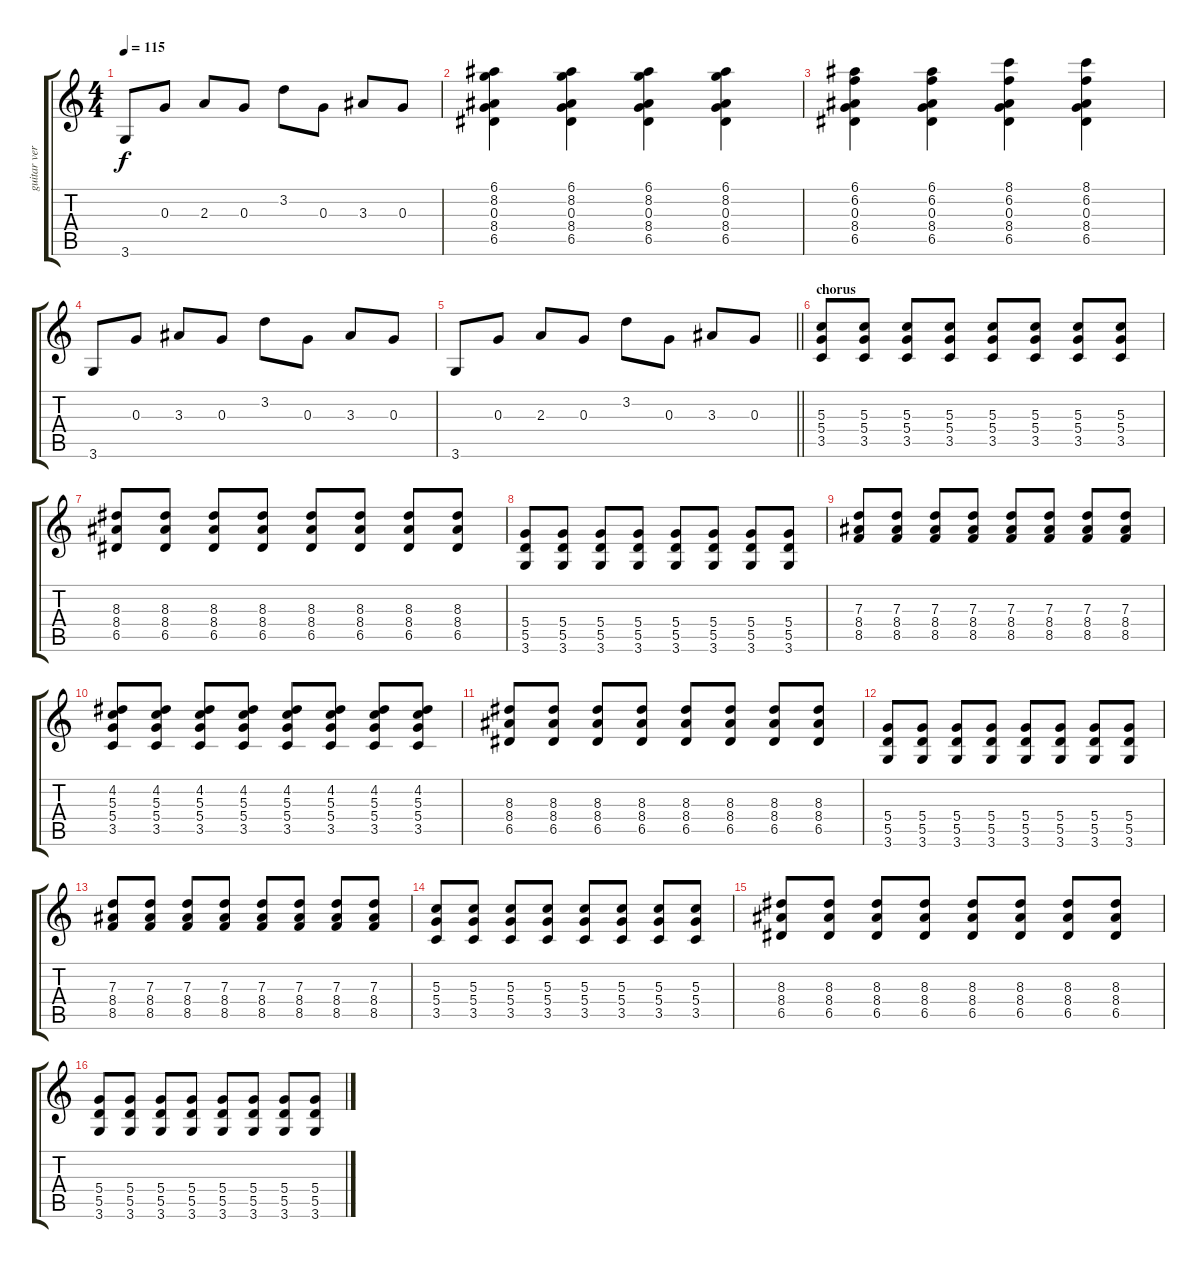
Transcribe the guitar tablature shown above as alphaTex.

\track ("guitar version" "guitar ver") {instrument acousticguitarnylon}
\staff {score tabs}
\tuning (E4 B3 G3 D3 A2 E2) {hide}
\ts (4 4)
\tempo 115
\clef g2
\ks c
3.6.8{dy f} 0.3.8 2.3.8 0.3.8 3.2.8 0.3.8 3.3.8 0.3.8 |
(6.1 8.2 0.3 8.4 6.5).4 (6.1 8.2 0.3 8.4 6.5).4 (6.1 8.2 0.3 8.4 6.5).4 (6.1 8.2 0.3 8.4 6.5).4 |
(6.1 6.2 0.3 8.4 6.5).4 (6.1 6.2 0.3 8.4 6.5).4 (8.1 6.2 0.3 8.4 6.5).4 (8.1 6.2 0.3 8.4 6.5).4 |
3.6.8 0.3.8 3.3.8 0.3.8 3.2.8 0.3.8 3.3.8 0.3.8 |
\barLineRight lightlight
3.6.8 0.3.8 2.3.8 0.3.8 3.2.8 0.3.8 3.3.8 0.3.8 |
\section ("" "chorus")
(5.3 5.4 3.5).8 (5.3 5.4 3.5).8 (5.3 5.4 3.5).8 (5.3 5.4 3.5).8 (5.3 5.4 3.5).8 (5.3 5.4 3.5).8 (5.3 5.4 3.5).8 (5.3 5.4 3.5).8 |
(8.3 8.4 6.5).8 (8.3 8.4 6.5).8 (8.3 8.4 6.5).8 (8.3 8.4 6.5).8 (8.3 8.4 6.5).8 (8.3 8.4 6.5).8 (8.3 8.4 6.5).8 (8.3 8.4 6.5).8 |
(5.4 5.5 3.6).8 (5.4 5.5 3.6).8 (5.4 5.5 3.6).8 (5.4 5.5 3.6).8 (5.4 5.5 3.6).8 (5.4 5.5 3.6).8 (5.4 5.5 3.6).8 (5.4 5.5 3.6).8 |
(7.3 8.4 8.5).8 (7.3 8.4 8.5).8 (7.3 8.4 8.5).8 (7.3 8.4 8.5).8 (7.3 8.4 8.5).8 (7.3 8.4 8.5).8 (7.3 8.4 8.5).8 (7.3 8.4 8.5).8 |
(4.2 5.3 5.4 3.5).8 (4.2 5.3 5.4 3.5).8 (4.2 5.3 5.4 3.5).8 (4.2 5.3 5.4 3.5).8 (4.2 5.3 5.4 3.5).8 (4.2 5.3 5.4 3.5).8 (4.2 5.3 5.4 3.5).8 (4.2 5.3 5.4 3.5).8 |
(8.3 8.4 6.5).8 (8.3 8.4 6.5).8 (8.3 8.4 6.5).8 (8.3 8.4 6.5).8 (8.3 8.4 6.5).8 (8.3 8.4 6.5).8 (8.3 8.4 6.5).8 (8.3 8.4 6.5).8 |
(5.4 5.5 3.6).8 (5.4 5.5 3.6).8 (5.4 5.5 3.6).8 (5.4 5.5 3.6).8 (5.4 5.5 3.6).8 (5.4 5.5 3.6).8 (5.4 5.5 3.6).8 (5.4 5.5 3.6).8 |
(7.3 8.4 8.5).8 (7.3 8.4 8.5).8 (7.3 8.4 8.5).8 (7.3 8.4 8.5).8 (7.3 8.4 8.5).8 (7.3 8.4 8.5).8 (7.3 8.4 8.5).8 (7.3 8.4 8.5).8 |
(5.3 5.4 3.5).8 (5.3 5.4 3.5).8 (5.3 5.4 3.5).8 (5.3 5.4 3.5).8 (5.3 5.4 3.5).8 (5.3 5.4 3.5).8 (5.3 5.4 3.5).8 (5.3 5.4 3.5).8 |
(8.3 8.4 6.5).8 (8.3 8.4 6.5).8 (8.3 8.4 6.5).8 (8.3 8.4 6.5).8 (8.3 8.4 6.5).8 (8.3 8.4 6.5).8 (8.3 8.4 6.5).8 (8.3 8.4 6.5).8 |
(5.4 5.5 3.6).8 (5.4 5.5 3.6).8 (5.4 5.5 3.6).8 (5.4 5.5 3.6).8 (5.4 5.5 3.6).8 (5.4 5.5 3.6).8 (5.4 5.5 3.6).8 (5.4 5.5 3.6).8
